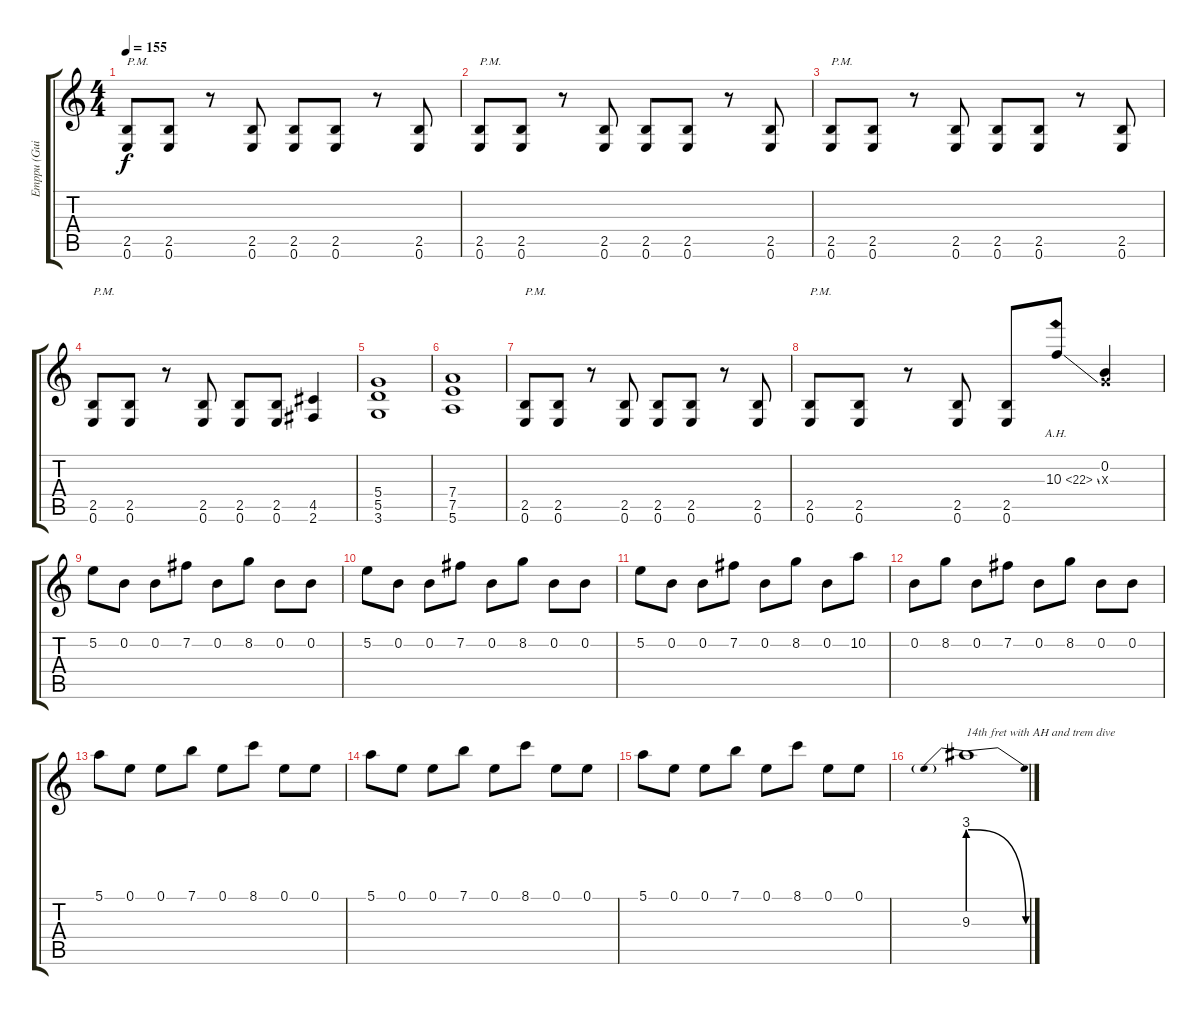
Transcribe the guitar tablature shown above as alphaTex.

\track ("Emppu (Guitar)" "Emppu (Gui") {instrument overdrivenguitar}
\staff {score tabs}
\tuning (E4 B3 G3 D3 A2 E2) {hide}
\ts (4 4)
\tempo 155
\clef g2
\ks c
(2.5 0.6).8{txt "P.M." dy f} (2.5 0.6).8 r.8 (2.5 0.6).8 (2.5 0.6).8 (2.5 0.6).8 r.8 (2.5 0.6).8 |
(2.5 0.6).8{txt "P.M."} (2.5 0.6).8 r.8 (2.5 0.6).8 (2.5 0.6).8 (2.5 0.6).8 r.8 (2.5 0.6).8 |
(2.5 0.6).8{txt "P.M."} (2.5 0.6).8 r.8 (2.5 0.6).8 (2.5 0.6).8 (2.5 0.6).8 r.8 (2.5 0.6).8 |
(2.5 0.6).8{txt "P.M."} (2.5 0.6).8 r.8 (2.5 0.6).8 (2.5 0.6).8 (2.5 0.6).8 (4.5 2.6).4 |
(5.4 5.5 3.6).1 |
(7.4 7.5 5.6).1 |
(2.5 0.6).8{txt "P.M."} (2.5 0.6).8 r.8 (2.5 0.6).8 (2.5 0.6).8 (2.5 0.6).8 r.8 (2.5 0.6).8 |
(2.5 0.6).8{txt "P.M."} (2.5 0.6).8 r.8 (2.5 0.6).8 (2.5 0.6).8 10.3{ah 12 ss}.8 (0.2 0.3{x}).4 |
5.2.8{volume 16} 0.2.8 0.2.8 7.2.8 0.2.8 8.2.8 0.2.8 0.2.8 |
5.2.8 0.2.8 0.2.8 7.2.8 0.2.8 8.2.8 0.2.8 0.2.8 |
5.2.8 0.2.8 0.2.8 7.2.8 0.2.8 8.2.8 0.2.8 10.2.8 |
0.2.8 8.2.8 0.2.8 7.2.8 0.2.8 8.2.8 0.2.8 0.2.8 |
5.1.8 0.1.8 0.1.8 7.1.8 0.1.8 8.1.8 0.1.8 0.1.8 |
5.1.8 0.1.8 0.1.8 7.1.8 0.1.8 8.1.8 0.1.8 0.1.8 |
5.1.8 0.1.8 0.1.8 7.1.8 0.1.8 8.1.8 0.1.8 0.1.8 |
9.3{be (prebendrelease 0 12 60 0)}.1{txt "14th fret with AH and trem dive"}
